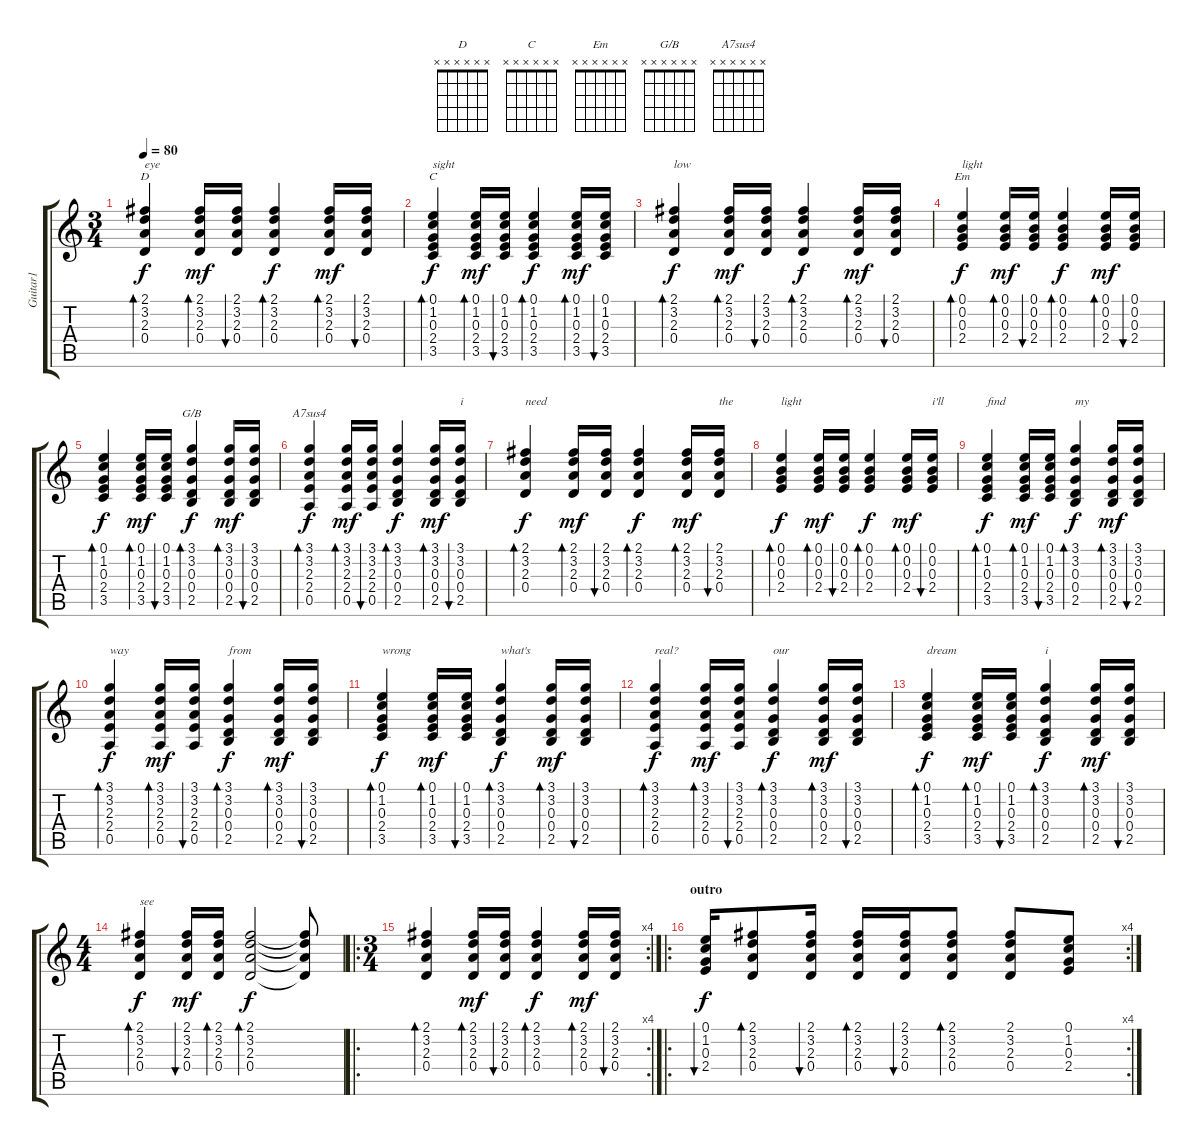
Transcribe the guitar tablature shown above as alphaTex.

\track ("Guitar1" "Guitar1") {instrument acousticguitarsteel}
\staff {score tabs}
\tuning (E4 B3 G3 D3 A2 E2) {hide}
\chord ("D" x x x x x x) {firstfret 0}
\chord ("C" x x x x x x) {firstfret 0}
\chord ("Em" x x x x x x) {firstfret 0}
\chord ("G/B" x x x x x x) {firstfret 0}
\chord ("A7sus4" x x x x x x) {firstfret 0}
\ts (3 4)
\tempo 80
\clef g2
\ks c
(2.1 3.2 2.3 0.4).4{bd 60 ch "D" txt "eye" dy f} (2.1 3.2 2.3 0.4).16{bd 30 dy mf} (2.1 3.2 2.3 0.4).16{bu 30} (2.1 3.2 2.3 0.4).4{bd 60 dy f} (2.1 3.2 2.3 0.4).16{bd 30 dy mf} (2.1 3.2 2.3 0.4).16{bu 30} |
(0.1 1.2 0.3 2.4 3.5).4{bd 60 ch "C" txt "sight" dy f} (0.1 1.2 0.3 2.4 3.5).16{bd 30 dy mf} (0.1 1.2 0.3 2.4 3.5).16{bu 30} (0.1 1.2 0.3 2.4 3.5).4{bd 60 dy f} (0.1 1.2 0.3 2.4 3.5).16{bd 30 dy mf} (0.1 1.2 0.3 2.4 3.5).16{bu 30} |
(2.1 3.2 2.3 0.4).4{bd 60 txt "low" dy f} (2.1 3.2 2.3 0.4).16{bd 30 dy mf} (2.1 3.2 2.3 0.4).16{bu 30} (2.1 3.2 2.3 0.4).4{bd 60 dy f} (2.1 3.2 2.3 0.4).16{bd 30 dy mf} (2.1 3.2 2.3 0.4).16{bu 30} |
(0.1 0.2 0.3 2.4).4{bd 60 ch "Em" txt "light" dy f} (0.1 0.2 0.3 2.4).16{bd 30 dy mf} (0.1 0.2 0.3 2.4).16{bu 30} (0.1 0.2 0.3 2.4).4{bd 60 dy f} (0.1 0.2 0.3 2.4).16{bd 30 dy mf} (0.1 0.2 0.3 2.4).16{bu 30} |
(0.1 1.2 0.3 2.4 3.5).4{bd 60 dy f} (0.1 1.2 0.3 2.4 3.5).16{bd 30 dy mf} (0.1 1.2 0.3 2.4 3.5).16{bu 30} (3.1 3.2 0.3 0.4 2.5).4{bd 60 ch "G/B" dy f} (3.1 3.2 0.3 0.4 2.5).16{bd 30 dy mf} (3.1 3.2 0.3 0.4 2.5).16{bu 30} |
(3.1 3.2 2.3 2.4 0.5).4{bd 60 ch "A7sus4" dy f} (3.1 3.2 2.3 2.4 0.5).16{bd 30 dy mf} (3.1 3.2 2.3 2.4 0.5).16{bu 30} (3.1 3.2 0.3 0.4 2.5).4{bd 60 dy f} (3.1 3.2 0.3 0.4 2.5).16{bd 30 dy mf} (3.1 3.2 0.3 0.4 2.5).16{bu 30 txt "i"} |
(2.1 3.2 2.3 0.4).4{bd 60 txt "need" dy f} (2.1 3.2 2.3 0.4).16{bd 30 dy mf} (2.1 3.2 2.3 0.4).16{bu 30} (2.1 3.2 2.3 0.4).4{bd 60 dy f} (2.1 3.2 2.3 0.4).16{bd 30 dy mf} (2.1 3.2 2.3 0.4).16{bu 30 txt "the"} |
(0.1 0.2 0.3 2.4).4{bd 60 txt "light" dy f} (0.1 0.2 0.3 2.4).16{bd 30 dy mf} (0.1 0.2 0.3 2.4).16{bu 30} (0.1 0.2 0.3 2.4).4{bd 60 dy f} (0.1 0.2 0.3 2.4).16{bd 30 dy mf} (0.1 0.2 0.3 2.4).16{bu 30 txt "i'll"} |
(0.1 1.2 0.3 2.4 3.5).4{bd 60 txt "find" dy f} (0.1 1.2 0.3 2.4 3.5).16{bd 30 dy mf} (0.1 1.2 0.3 2.4 3.5).16{bu 30} (3.1 3.2 0.3 0.4 2.5).4{bd 60 txt "my" dy f} (3.1 3.2 0.3 0.4 2.5).16{bd 30 dy mf} (3.1 3.2 0.3 0.4 2.5).16{bu 30} |
(3.1 3.2 2.3 2.4 0.5).4{bd 60 txt "way" dy f} (3.1 3.2 2.3 2.4 0.5).16{bd 30 dy mf} (3.1 3.2 2.3 2.4 0.5).16{bu 30} (3.1 3.2 0.3 0.4 2.5).4{bd 60 txt "from" dy f} (3.1 3.2 0.3 0.4 2.5).16{bd 30 dy mf} (3.1 3.2 0.3 0.4 2.5).16{bu 30} |
(0.1 1.2 0.3 2.4 3.5).4{bd 60 txt "wrong" dy f} (0.1 1.2 0.3 2.4 3.5).16{bd 30 dy mf} (0.1 1.2 0.3 2.4 3.5).16{bu 30} (3.1 3.2 0.3 0.4 2.5).4{bd 60 txt "what's" dy f} (3.1 3.2 0.3 0.4 2.5).16{bd 30 dy mf} (3.1 3.2 0.3 0.4 2.5).16{bu 30} |
(3.1 3.2 2.3 2.4 0.5).4{bd 60 txt "real?" dy f} (3.1 3.2 2.3 2.4 0.5).16{bd 30 dy mf} (3.1 3.2 2.3 2.4 0.5).16{bu 30} (3.1 3.2 0.3 0.4 2.5).4{bd 60 txt "our" dy f} (3.1 3.2 0.3 0.4 2.5).16{bd 30 dy mf} (3.1 3.2 0.3 0.4 2.5).16{bu 30} |
(0.1 1.2 0.3 2.4 3.5).4{bd 60 txt "dream" dy f} (0.1 1.2 0.3 2.4 3.5).16{bd 30 dy mf} (0.1 1.2 0.3 2.4 3.5).16{bu 30} (3.1 3.2 0.3 0.4 2.5).4{bd 60 txt "i" dy f} (3.1 3.2 0.3 0.4 2.5).16{bd 30 dy mf} (3.1 3.2 0.3 0.4 2.5).16{bu 30} |
\ts (4 4)
(2.1 3.2 2.3 0.4).4{bd 60 txt "see" dy f} (2.1 3.2 2.3 0.4).16{bu 30 dy mf} (2.1 3.2 2.3 0.4).16{bd 30} (2.1 3.2 2.3 0.4).2{bd 60 dy f} (2.1{t} 3.2{t} 2.3{t} 0.4{t}).8 |
\ro
\rc 4
\ts (3 4)
(2.1 3.2 2.3 0.4).4{bd 60} (2.1 3.2 2.3 0.4).16{bd 30 dy mf} (2.1 3.2 2.3 0.4).16{bu 30} (2.1 3.2 2.3 0.4).4{bd 60 dy f} (2.1 3.2 2.3 0.4).16{bd 30 dy mf} (2.1 3.2 2.3 0.4).16{bu 30} |
\ro
\rc 4
\section ("" "outro")
(0.1 1.2 0.3 2.4).16{bu 30 dy f} (2.1 3.2 2.3 0.4).8{bd 30} (2.1 3.2 2.3 0.4).16{bu 30} (2.1 3.2 2.3 0.4).16{bd 30} (2.1 3.2 2.3 0.4).16{bu 30} (2.1 3.2 2.3 0.4).8{bd 30} (2.1 3.2 2.3 0.4).8 (0.1 1.2 0.3 2.4).8
